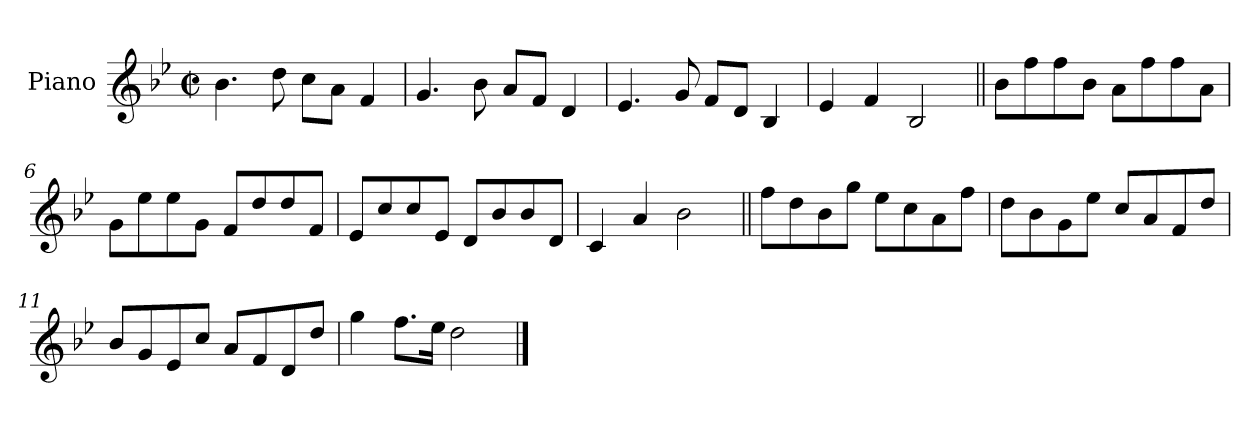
**kern
*part1
*staff1
*I"Piano
*I'Pno.
*clefG2
*k[b-e-]
*M2/2
*met(c|)
=1
4.b-\
8dd\
8cc\L
8a\J
4f/
=2
4.g/
8b-\
8a/L
8f/J
4d/
=3
4.e-/
8g/
8f/L
8d/J
4B-/
=4
4e-/
4f/
2B-/
=5||
8b-\L
8ff\
8ff\
8b-\J
8a\L
8ff\
8ff\
8a\J
!!LO:LB:g=z
=6
8g\L
8ee-\
8ee-\
8g\J
8f/L
8dd/
8dd/
8f/J
=7
8e-/L
8cc/
8cc/
8e-/J
8d/L
8b-/
8b-/
8d/J
=8
4c/
4a/
2b-\
=9||
8ff\L
8dd\
8b-\
8gg\J
8ee-\L
8cc\
8a\
8ff\J
!!LO:LB:g=z
=10
8dd\L
8b-\
8g\
8ee-\J
8cc/L
8a/
8f/
8dd/J
=11
8b-/L
8g/
8e-/
8cc/J
8a/L
8f/
8d/
8dd/J
=12
4gg\
8.ff\L
16ee-\Jk
2dd\
==
*-
